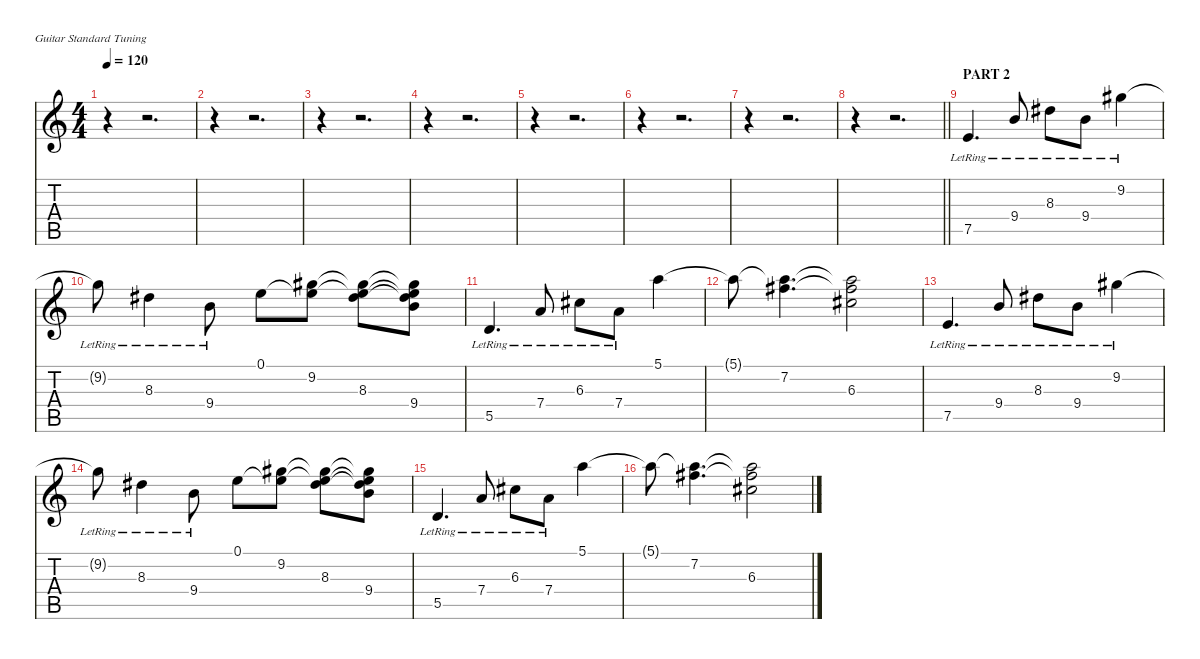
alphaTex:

\defaultSystemsLayout 4
\hideDynamics
\bracketExtendMode nobrackets
\singleTrackTrackNamePolicy hidden
\multiTrackTrackNamePolicy hidden
\firstSystemTrackNameMode fullname
\firstSystemTrackNameOrientation horizontal
\otherSystemsTrackNameOrientation horizontal
\track ("Mikael Akerfeldt - Acoustic Guitar 1" "s.guit.") {instrument acousticguitarsteel}
\staff {score tabs}
\tuning (E4 B3 G3 D3 A2 E2)
\ts (4 4)
\tempo 120
\clef g2
\ks c
r.4{dy f beam Down} r.2{d beam Down} |
r.4{beam Down} r.2{d beam Down} |
r.4{beam Down} r.2{d beam Down} |
r.4{beam Down} r.2{d beam Down} |
r.4{beam Down} r.2{d beam Down} |
r.4{beam Down} r.2{d beam Down} |
r.4{beam Down} r.2{d beam Down} |
\barLineRight lightlight
r.4{beam Down} r.2{d beam Down} |
\section ("" "PART 2")
7.5{lr}.4{d beam Up} 9.4{lr}.8{dy mp beam Up} 8.3{lr acc #}.8{dy mf beam Down} 9.4{lr}.8{dy mp beam Down} 9.2{lr acc #}.4{dy f beam Down} |
9.2{lr t acc #}.8{beam Down} 8.3{lr acc #}.4{dy mf beam Down} 9.4{lr}.8{dy mp beam Down} 0.1.8{dy f beam Down} (0.1{t} 9.2{acc #}).8{beam Down} (0.1{t} 9.2{t acc #} 8.3{acc #}).8{beam Down} (0.1{t} 9.2{t acc #} 8.3{t acc #} 9.4).8{beam Down} |
5.5{lr}.4{d beam Up} 7.4{lr}.8{dy mp beam Up} 6.3{lr acc #}.8{dy mf beam Down} 7.4{lr}.8{dy mp beam Down} 5.1.4{dy f beam Down} |
5.1{t}.8{beam Down} (5.1{t} 7.2{acc #}).4{d beam Down} (5.1{t} 7.2{t acc #} 6.3{acc #}).2{beam Down} |
7.5{lr}.4{d beam Up} 9.4{lr}.8{dy mp beam Up} 8.3{lr acc #}.8{dy mf beam Down} 9.4{lr}.8{dy mp beam Down} 9.2{lr acc #}.4{dy f beam Down} |
9.2{lr t acc #}.8{beam Down} 8.3{lr acc #}.4{dy mf beam Down} 9.4{lr}.8{dy mp beam Down} 0.1.8{dy f beam Down} (0.1{t} 9.2{acc #}).8{beam Down} (0.1{t} 9.2{t acc #} 8.3{acc #}).8{beam Down} (0.1{t} 9.2{t acc #} 8.3{t acc #} 9.4).8{beam Down} |
5.5{lr}.4{d beam Up} 7.4{lr}.8{dy mp beam Up} 6.3{lr acc #}.8{dy mf beam Down} 7.4{lr}.8{dy mp beam Down} 5.1.4{dy f beam Down} |
5.1{t}.8{beam Down} (5.1{t} 7.2{acc #}).4{d beam Down} (5.1{t} 7.2{t acc #} 6.3{acc #}).2{beam Down}
